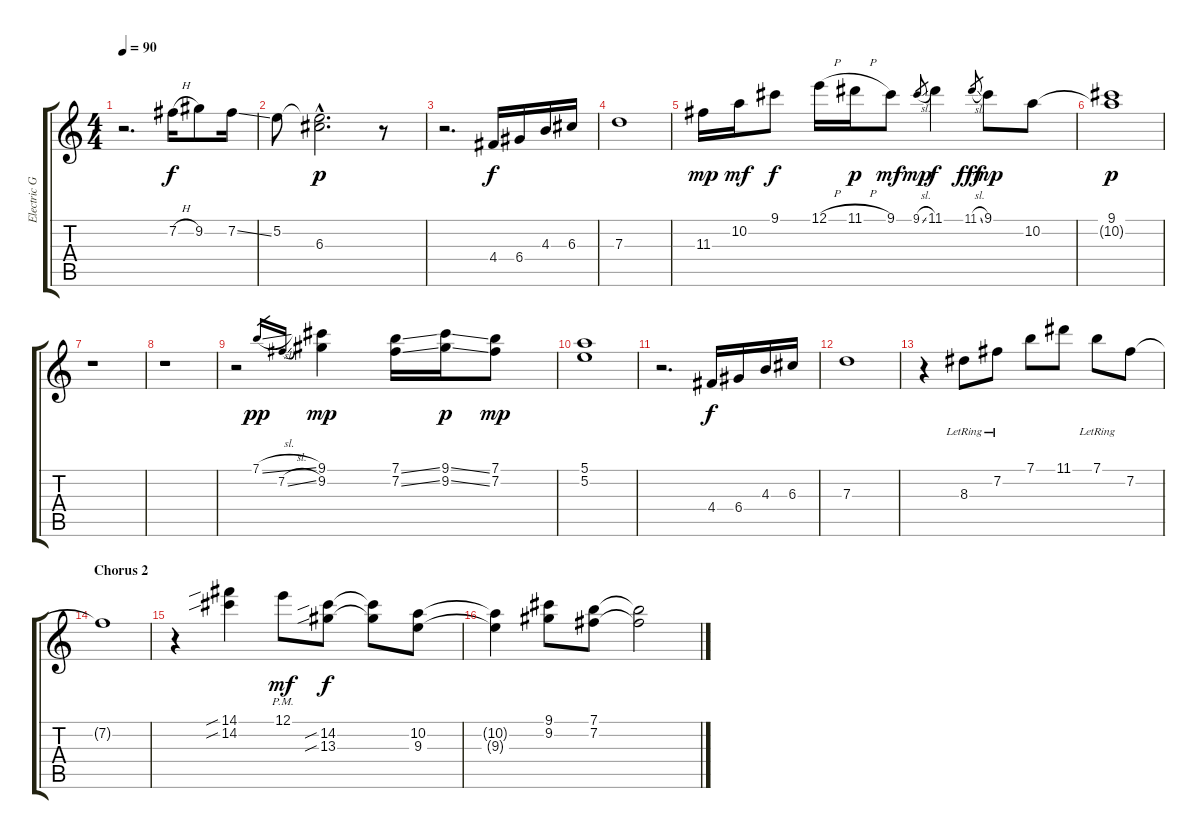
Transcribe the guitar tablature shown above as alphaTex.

\track ("Electric Guitar" "Electric G") {instrument electricguitarjazz}
\staff {score tabs}
\tuning (E4 B3 G3 D3 A2 E2) {hide}
\ts (4 4)
\tempo 90
\clef g2
\ks c
r.2{d dy mp} 7.2{h}.16{dy f} 9.2.8 7.2{ss}.16 |
5.2.8 (5.2{hac t} 6.3{hac}).2{d dy p} r.8 |
r.2{d} 4.4.16{dy f} 6.4.16 4.3.16 6.3.16 |
7.3.1 |
11.3.16{dy mp} 10.2.16{dy mf} 9.1.8{dy f} 12.1{h}.16 11.1{h}.16{dy p} 9.1.8{dy mf} 9.1{sl}.8{gr dy mp} 11.1.4{dy f} 11.1{sl}.8{gr dy fff} 9.1.8{dy mp} 10.2.8 |
(9.1 10.2{t}).1{dy p} |
r.1 |
r.1 |
r.2 7.1{sl}.16{gr dy pp} 7.2{sl}.16{gr} (9.1 9.2).4{dy mp} (7.1{ss} 7.2{ss}).16 (9.1{ss} 9.2{ss}).16{dy p} (7.1 7.2).8{dy mp} |
(5.1 5.2).1 |
r.2{d} 4.4.16{dy f} 6.4.16 4.3.16 6.3.16 |
7.3.1 |
r.4 8.3{lr}.8 7.2{lr}.8 7.1.8 11.1.8 7.1{lr}.8 7.2.8 |
\section ("" "Chorus 2")
7.2{t}.1 |
r.4 (14.1{sib} 14.2{sib}).4 12.1{pm}.8{dy mf} (14.2{sib} 13.3{sib}).8{dy f} (14.2{t} 13.3{t}).8 (10.2 9.3).8 |
(10.2{t} 9.3{t}).4 (9.1 9.2).8 (7.1 7.2).8 (7.1{t} 7.2{t}).2
